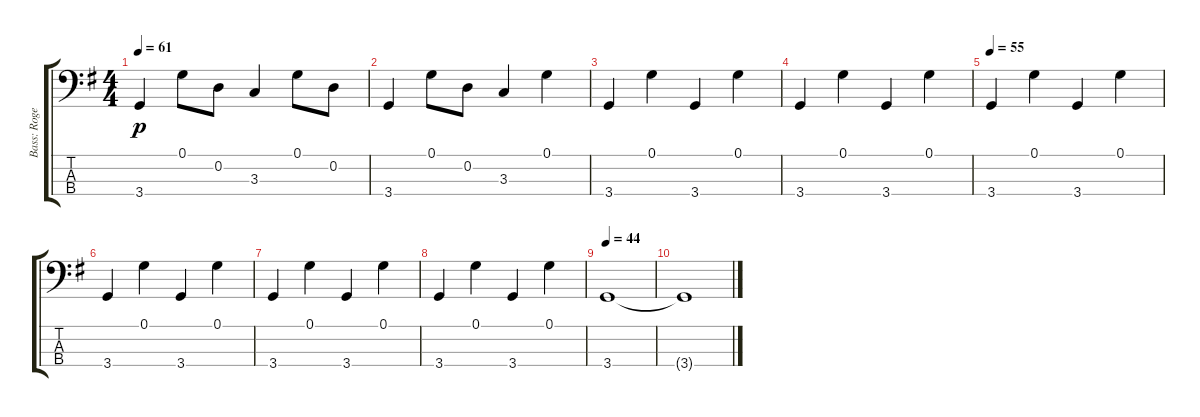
\track ("Bass: Roger" "Bass: Roge") {instrument electricbassfinger}
\staff {score tabs}
\tuning (G2 D2 A1 E1) {hide}
\ts (4 4)
\tempo 61
\clef f4
\ks g
3.4.4{dy p} 0.1.8 0.2.8 3.3.4 0.1.8 0.2.8 |
3.4.4 0.1.8 0.2.8 3.3.4 0.1.4 |
3.4.4 0.1.4 3.4.4 0.1.4 |
3.4.4 0.1.4 3.4.4 0.1.4 |
\tempo 55
3.4.4 0.1.4 3.4.4 0.1.4 |
3.4.4 0.1.4 3.4.4 0.1.4 |
3.4.4 0.1.4 3.4.4 0.1.4 |
3.4.4 0.1.4 3.4.4 0.1.4 |
\tempo 44
3.4.1 |
3.4{t}.1
